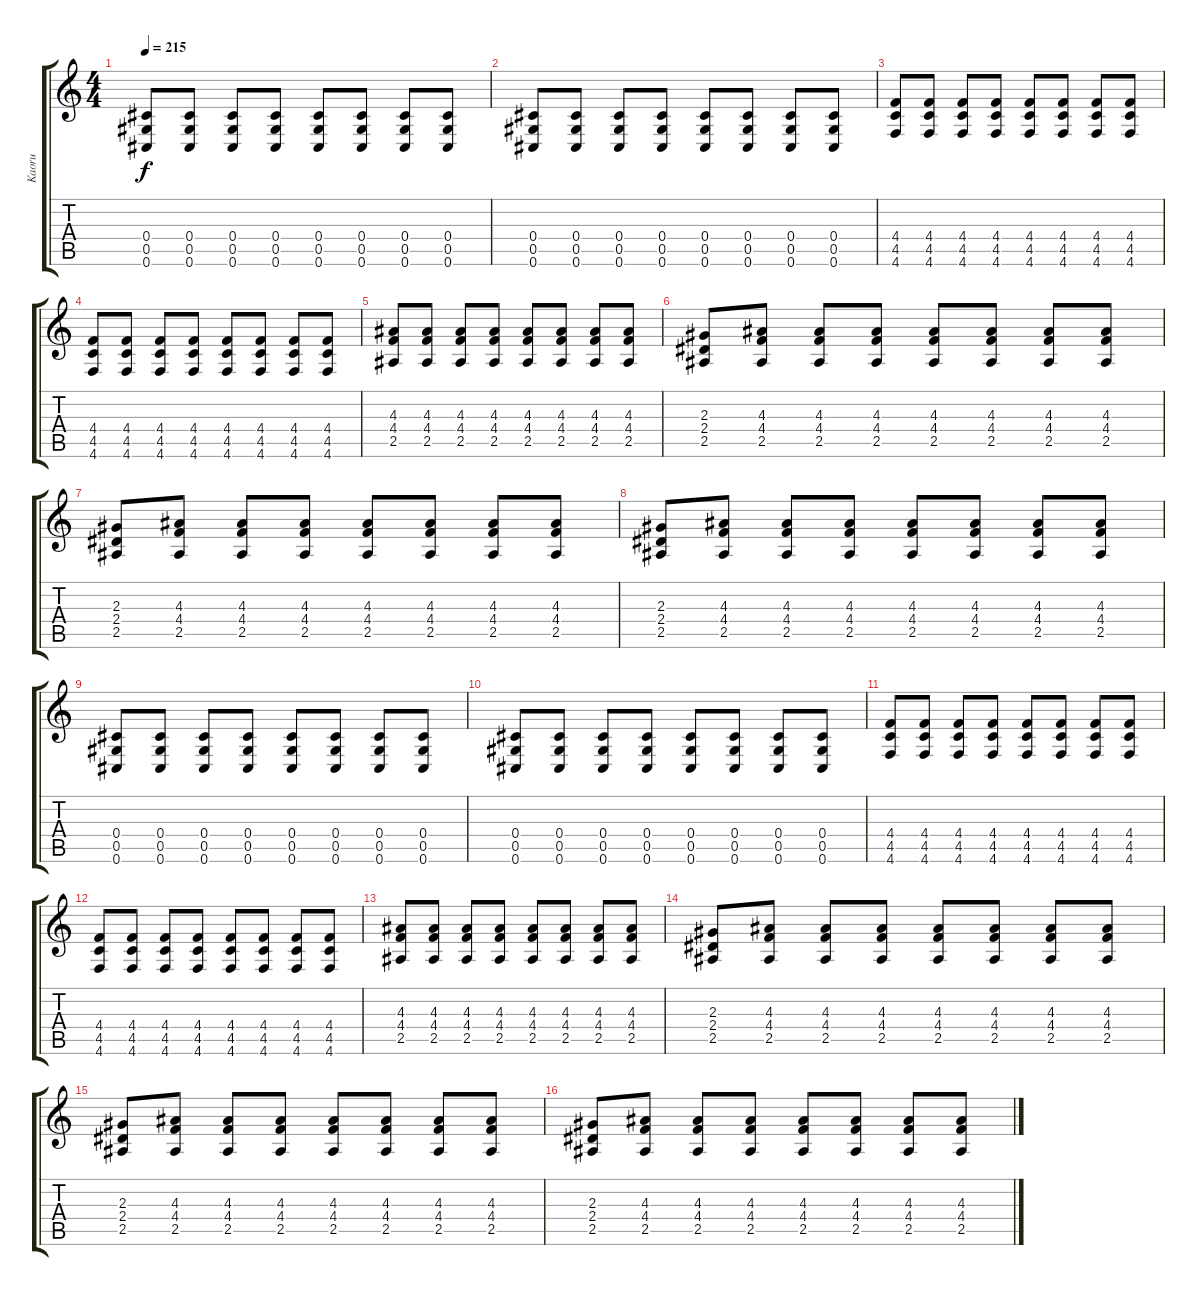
\track ("Kaoru" "Kaoru") {instrument distortionguitar}
\staff {score tabs}
\tuning (Eb4 Bb3 Gb3 Db3 Ab2 Db2) {hide}
\ts (4 4)
\tempo 215
\clef g2
\ks aminor
(0.4 0.5 0.6).8{dy f} (0.4 0.5 0.6).8 (0.4 0.5 0.6).8 (0.4 0.5 0.6).8 (0.4 0.5 0.6).8 (0.4 0.5 0.6).8 (0.4 0.5 0.6).8 (0.4 0.5 0.6).8 |
(0.4 0.5 0.6).8 (0.4 0.5 0.6).8 (0.4 0.5 0.6).8 (0.4 0.5 0.6).8 (0.4 0.5 0.6).8 (0.4 0.5 0.6).8 (0.4 0.5 0.6).8 (0.4 0.5 0.6).8 |
(4.4 4.5 4.6).8 (4.4 4.5 4.6).8 (4.4 4.5 4.6).8 (4.4 4.5 4.6).8 (4.4 4.5 4.6).8 (4.4 4.5 4.6).8 (4.4 4.5 4.6).8 (4.4 4.5 4.6).8 |
(4.4 4.5 4.6).8 (4.4 4.5 4.6).8 (4.4 4.5 4.6).8 (4.4 4.5 4.6).8 (4.4 4.5 4.6).8 (4.4 4.5 4.6).8 (4.4 4.5 4.6).8 (4.4 4.5 4.6).8 |
(4.3 4.4 2.5).8 (4.3 4.4 2.5).8 (4.3 4.4 2.5).8 (4.3 4.4 2.5).8 (4.3 4.4 2.5).8 (4.3 4.4 2.5).8 (4.3 4.4 2.5).8 (4.3 4.4 2.5).8 |
(2.3 2.4 2.5).8 (4.3 4.4 2.5).8 (4.3 4.4 2.5).8 (4.3 4.4 2.5).8 (4.3 4.4 2.5).8 (4.3 4.4 2.5).8 (4.3 4.4 2.5).8 (4.3 4.4 2.5).8 |
(2.3 2.4 2.5).8 (4.3 4.4 2.5).8 (4.3 4.4 2.5).8 (4.3 4.4 2.5).8 (4.3 4.4 2.5).8 (4.3 4.4 2.5).8 (4.3 4.4 2.5).8 (4.3 4.4 2.5).8 |
(2.3 2.4 2.5).8 (4.3 4.4 2.5).8 (4.3 4.4 2.5).8 (4.3 4.4 2.5).8 (4.3 4.4 2.5).8 (4.3 4.4 2.5).8 (4.3 4.4 2.5).8 (4.3 4.4 2.5).8 |
(0.4 0.5 0.6).8 (0.4 0.5 0.6).8 (0.4 0.5 0.6).8 (0.4 0.5 0.6).8 (0.4 0.5 0.6).8 (0.4 0.5 0.6).8 (0.4 0.5 0.6).8 (0.4 0.5 0.6).8 |
(0.4 0.5 0.6).8 (0.4 0.5 0.6).8 (0.4 0.5 0.6).8 (0.4 0.5 0.6).8 (0.4 0.5 0.6).8 (0.4 0.5 0.6).8 (0.4 0.5 0.6).8 (0.4 0.5 0.6).8 |
(4.4 4.5 4.6).8 (4.4 4.5 4.6).8 (4.4 4.5 4.6).8 (4.4 4.5 4.6).8 (4.4 4.5 4.6).8 (4.4 4.5 4.6).8 (4.4 4.5 4.6).8 (4.4 4.5 4.6).8 |
(4.4 4.5 4.6).8 (4.4 4.5 4.6).8 (4.4 4.5 4.6).8 (4.4 4.5 4.6).8 (4.4 4.5 4.6).8 (4.4 4.5 4.6).8 (4.4 4.5 4.6).8 (4.4 4.5 4.6).8 |
(4.3 4.4 2.5).8 (4.3 4.4 2.5).8 (4.3 4.4 2.5).8 (4.3 4.4 2.5).8 (4.3 4.4 2.5).8 (4.3 4.4 2.5).8 (4.3 4.4 2.5).8 (4.3 4.4 2.5).8 |
(2.3 2.4 2.5).8 (4.3 4.4 2.5).8 (4.3 4.4 2.5).8 (4.3 4.4 2.5).8 (4.3 4.4 2.5).8 (4.3 4.4 2.5).8 (4.3 4.4 2.5).8 (4.3 4.4 2.5).8 |
(2.3 2.4 2.5).8 (4.3 4.4 2.5).8 (4.3 4.4 2.5).8 (4.3 4.4 2.5).8 (4.3 4.4 2.5).8 (4.3 4.4 2.5).8 (4.3 4.4 2.5).8 (4.3 4.4 2.5).8 |
(2.3 2.4 2.5).8 (4.3 4.4 2.5).8 (4.3 4.4 2.5).8 (4.3 4.4 2.5).8 (4.3 4.4 2.5).8 (4.3 4.4 2.5).8 (4.3 4.4 2.5).8 (4.3 4.4 2.5).8
